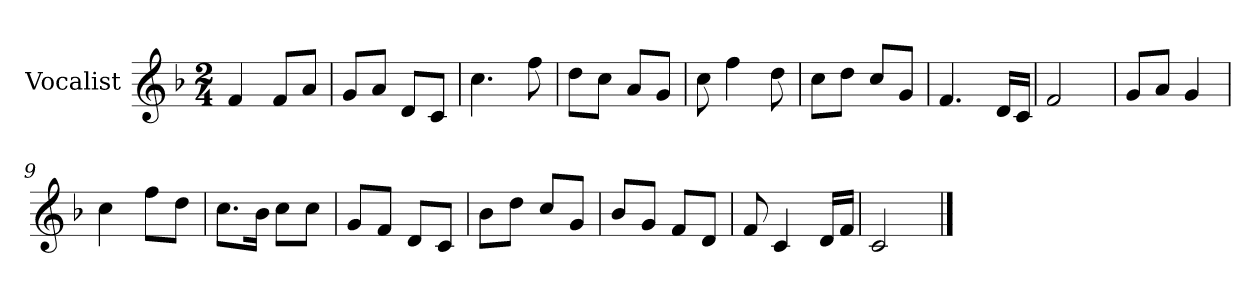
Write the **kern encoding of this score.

**kern
*part1
*staff1
*I"Vocalist
*k[b-]
*F:
*M2/4
=
4f
8fL
8aJ
=1
8gL
8aJ
8dL
8cJ
=2
4.cc
8ff
=3
8ddL
8ccJ
8aL
8gJ
=4
8cc
4ff
8dd
=5
8ccL
8ddJ
8ccL
8gJ
=6
4.f
16dLL
16cJJ
=7
2f
=8
8gL
8aJ
4g
=9
4cc
8ffL
8ddJ
=10
8.ccL
16b-Jk
8ccL
8ccJ
=11
8gL
8fJ
8dL
8cJ
=12
8b-L
8ddJ
8ccL
8gJ
=13
8b-L
8gJ
8fL
8dJ
=14
8f
4c
16dLL
16fJJ
=15
2c
==
*-
